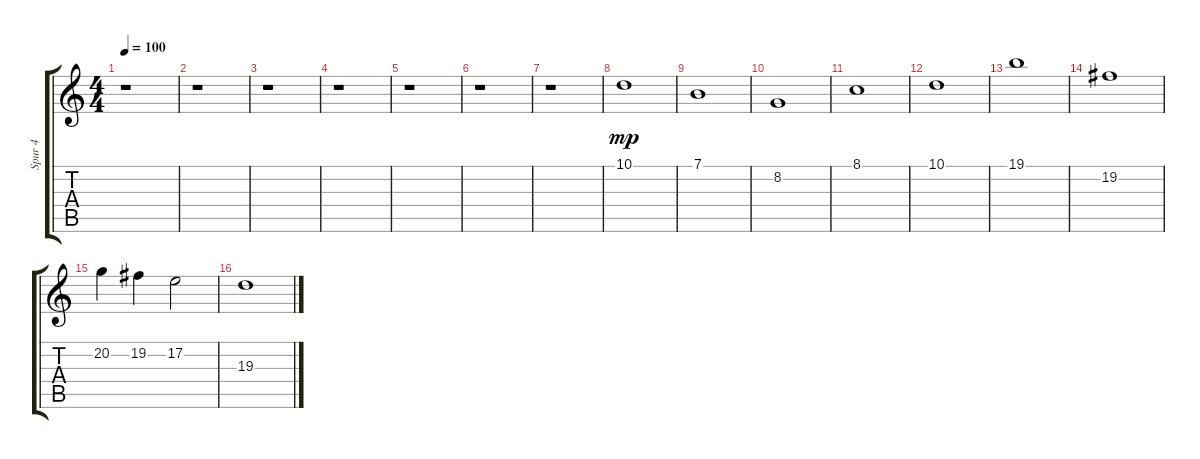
\track ("Spur 4" "Spur 4") {instrument synthstrings2}
\staff {score tabs}
\tuning (E4 B3 G3 D3 A2 E2) {hide}
\ts (4 4)
\tempo 100
\clef g2
\ks c
r.1{dy mp} |
r.1 |
r.1 |
r.1 |
r.1 |
r.1 |
r.1 |
10.1.1 |
7.1.1 |
8.2.1 |
8.1.1 |
10.1.1 |
19.1.1 |
19.2.1 |
20.2.4 19.2.4 17.2.2 |
19.3.1
